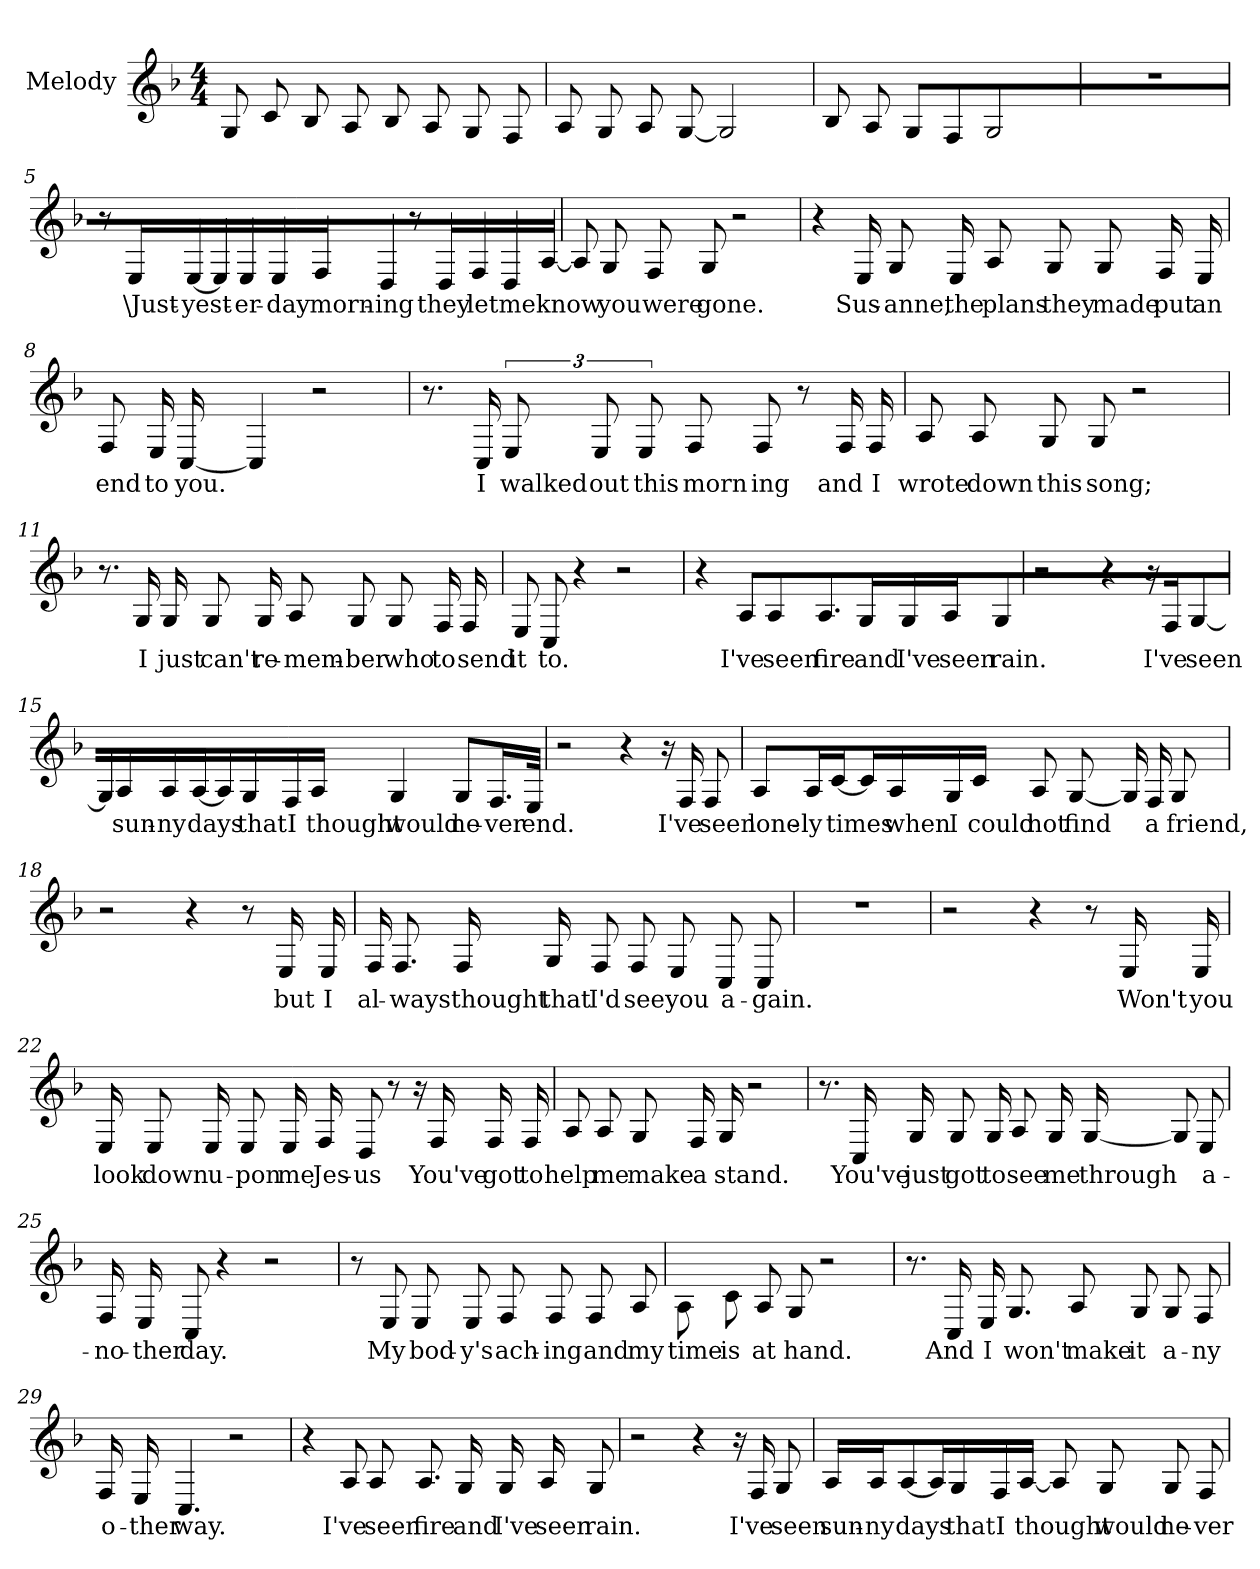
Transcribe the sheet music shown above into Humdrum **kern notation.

**kern	**text
*part1	*part1
*staff1	*staff1
*I"Melody	*
*I'Melody	*
*clefG2	*
*ITrd-7c-12	*
*k[b-]	*
*M4/4	*
=1	=1
8g/L	.
8cc/	.
8b-/L	.
8a/	.
8b-/L	.
8a/	.
8g/L	.
8f/	.
=2	=2
8a/L	.
8g/	.
8a/L	.
[<8g/	.
2g/]	.
=3	=3
8b-/L	.
8a/	.
8g/L	.
8f/	.
2g/	.
=4	=4
1r	.
!!LO:LB:g=z
=5	=5
8r	.
16e/LL	\Just-
[<16e/J	yest-
16e/LL]	.
16e/J	er-
16e/J	day
16f/J	morn-
8d/	ing
8r	.
16d/LL	they
16f/J	let
16d/J	me
[<16a/J	know
=6	=6
8a/L]	.
8g/	you
8f/L	were
8g/	gone.
2r	.
!!LO:LB:g=z
=7	=7
4r	.
16e/LL	Sus-
8g/	anne,
16e/J	the
8a/L	plans
8g/	they
8g/L	made
16f/L	put
16e/J	an
=8	=8
8f/L	end
16e/L	to
[<16c/J	you.
4c/]	.
2r	.
!!LO:LB:g=z
=9	=9
8.r	.
16c/	I
12e/L	walked
12e/	out
12e/	this
8f/L	morn
8f/	ing
8r	.
16f/LL	and
16f/J	I
=10	=10
8a/L	wrote
8a/	down
8g/L	this
8g/	song;
2r	.
!!LO:LB:g=z
=11	=11
8.r	.
16g/	I
16g/LL	just
8g/	can't
16g/J	re-
8a/L	mem-
8g/	ber
8g/L	who
16f/L	to
16f/J	send
=12	=12
8e/L	it
8c/	to.
4r	.
2r	.
!!LO:LB:g=z
=13	=13
4r	.
8a/L	I've
8a/	seen
8.a/L	fire
16g/J	and
16g/LL	I've
16a/J	seen
8g/	rain.
=14	=14
2r	.
4r	.
16r	.
16f/	I've
[<8g/	seen
!!LO:LB:g=z
=15	=15
16g/LL]	.
16a/J	sun-
16a/J	ny
[<16a/J	days
16a/LL]	.
16g/J	that
16f/J	I
16a/J	thought
4g/	would
8g/L	ne-
16.f/L	ver
32e/JJ	end.
=16	=16
2r	.
4r	.
16r	.
16f/	I've
8f/	seen
!!LO:LB:g=z
=17	=17
8a/L	lone-
16a/L	ly
[<16cc/J	times
16cc/LL]	.
16a/J	when
16g/J	I
16cc/J	could
8a/L	not
[<8g/	find
16g/LL]	.
16f/J	a
8g/	friend,
=18	=18
2r	.
4r	.
8r	.
16e/LL	but
16e/J	I
!!LO:PB:g=z
=19	=19
16f/LL	al-
8.f/	ways
16f/LL	thought
16g/J	that
8f/	I'd
8f/L	see
8e/	you
8c/L	a-
8c/	gain.
=20	=20
1r	.
=21	=21
2r	.
4r	.
8r	.
16e/LL	Won't
16e/J	you
!!LO:LB:g=z
=22	=22
16e/LL	look
8e/	down
16e/J	u-
8e/L	pon
16e/L	me
16f/J	Jes-
8d/	us
8r	.
16r	.
16f/	You've
16f/LL	got
16f/J	to
!!LO:LB:g=z
=23	=23
8a/L	help
8a/	me
8g/L	make
16f/L	a
16g/J	stand.
2r	.
=24	=24
8.r	.
16c/	You've
16g/LL	just
8g/	got
16g/J	to
8a/L	see
16g/L	me
[<16g/J	through
8g/L]	.
8e/	a-
!!LO:LB:g=z
=25	=25
16f/LL	no-
16e/J	ther
8c/	day.
4r	.
2r	.
=26	=26
8r	.
8e/	My
8e/L	bod-
8e/	y's
8f/L	ach-
8f/	ing
8f/L	and
8a/	my
=27	=27
8a\L	time
8cc\	is
8a/L	at
8g/	hand.
2r	.
!!LO:LB:g=z
=28	=28
8.r	.
16c/	And
16e/LL	I
8.g/	won't
8a/L	make
8g/	it
8g/L	a-
8f/	ny
=29	=29
16f/LL	o-
16e/J	ther
4.c/	way.
2r	.
!!LO:LB:g=z
=30	=30
4r	.
8a/L	I've
8a/	seen
8.a/L	fire
16g/J	and
16g/LL	I've
16a/J	seen
8g/	rain.
=31	=31
2r	.
4r	.
16r	.
16f/	I've
8g/	seen
!!LO:LB:g=z
=32	=32
16a/LL	sun-
16a/J	ny
[<8a/	days
16a/LL]	.
16g/J	that
16f/J	I
[<16a/J	thought
8a/L]	.
8g/	would
8g/L	ne-
8f/	ver
=	=
*-	*-
